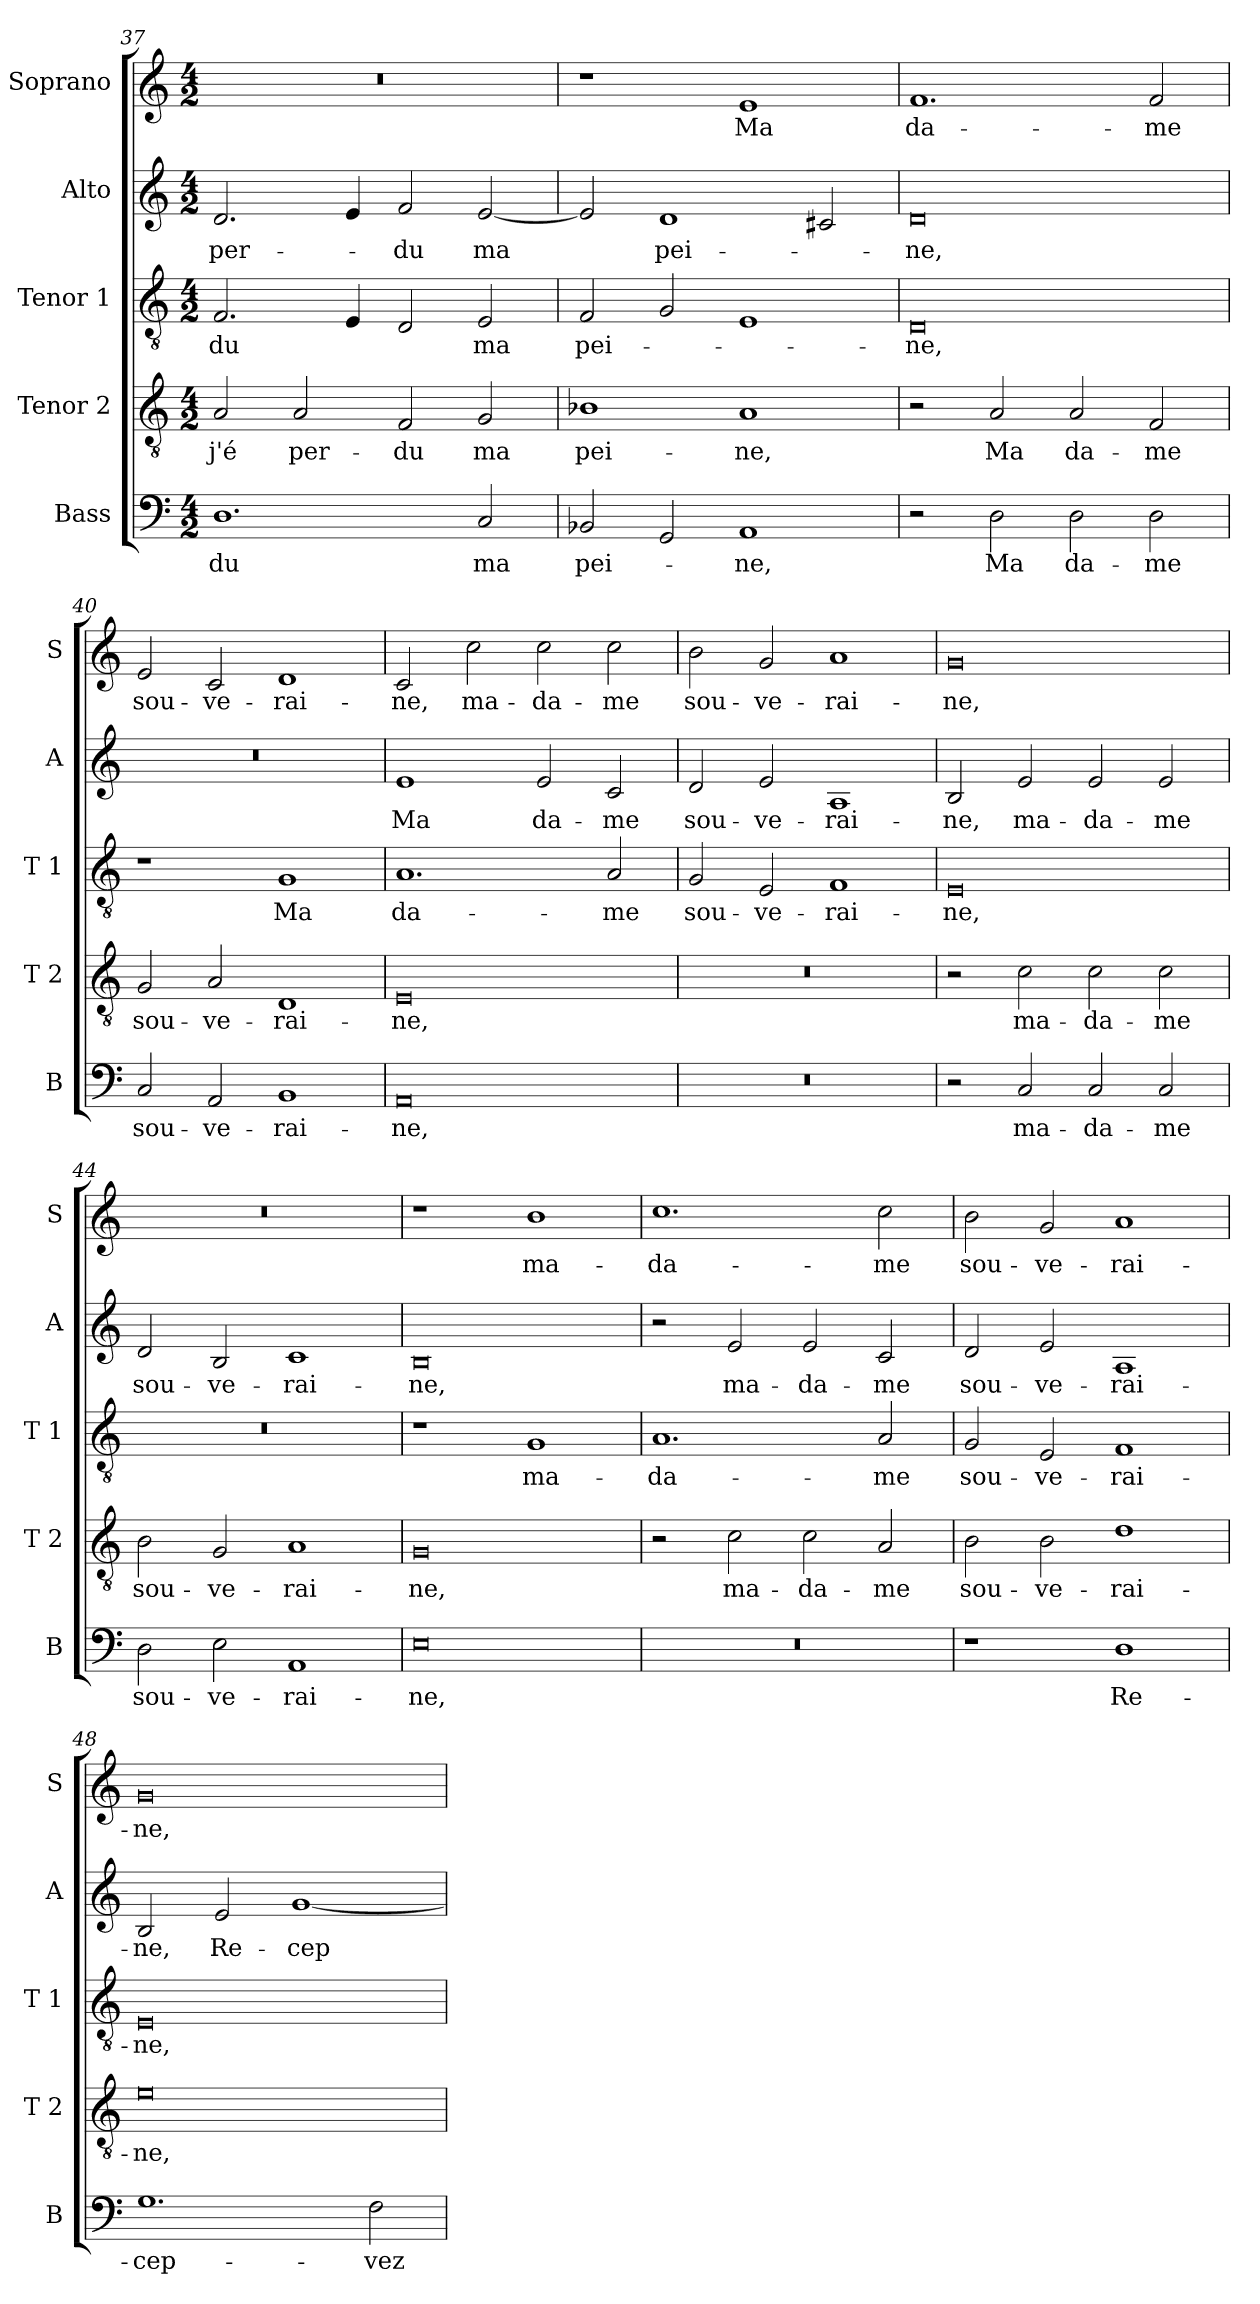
**kern	**text	**kern	**text	**kern	**text	**kern	**text	**kern	**text
*part5	*part5	*part4	*part4	*part3	*part3	*part2	*part2	*part1	*part1
*staff5	*staff5	*staff4	*staff4	*staff3	*staff3	*staff2	*staff2	*staff1	*staff1
*I"Bass	*	*I"Tenor 2	*	*I"Tenor 1	*	*I"Alto	*	*I"Soprano	*
*I'B	*	*I'T 2	*	*I'T 1	*	*I'A	*	*I'S	*
!!LO:LB:g=z
*clefF4	*	*clefGv2	*	*clefGv2	*	*clefG2	*	*clefG2	*
*k[]	*	*k[]	*	*k[]	*	*k[]	*	*k[]	*
*C:	*	*C:	*	*C:	*	*C:	*	*C:	*
*M4/2	*	*M4/2	*	*M4/2	*	*M4/2	*	*M4/2	*
=37	=37	=37	=37	=37	=37	=37	=37	=37	=37
!	!LO:LY:b	!	!LO:LY:b	!	!LO:LY:b	!	!LO:LY:b	!	!
1.D	-du	2A/	j'é	2.F/	-du	2.d/	per-	0r	.
!	!	!	!LO:LY:b	!	!	!	!	!	!
.	.	2A/	per-	.	.	.	.	.	.
.	.	.	.	4E/	.	4e/	.	.	.
!	!	!	!LO:LY:b	!	!	!	!LO:LY:b	!	!
.	.	2F/	-du	2D/	.	2f/	-du	.	.
!	!LO:LY:b	!	!LO:LY:b	!	!LO:LY:b	!	!LO:LY:b	!	!
2C/	ma	2G/	ma	2E/	ma	[2e/	ma	.	.
=38	=38	=38	=38	=38	=38	=38	=38	=38	=38
!	!LO:LY:b	!	!LO:LY:b	!	!LO:LY:b	!	!	!	!
2BB-X/	pei-	1B-X	pei-	2F/	pei-	2e/]	.	1r	.
!	!	!	!	!	!	!	!LO:LY:b	!	!
2GG/	.	.	.	2G/	.	1d	pei-	.	.
!	!LO:LY:b	!	!LO:LY:b	!	!	!	!	!	!LO:LY:b
1AA	-ne,	1A	-ne,	1E	.	.	.	1e	Ma
.	.	.	.	.	.	2c#X/	.	.	.
=39	=39	=39	=39	=39	=39	=39	=39	=39	=39
!	!	!	!	!	!LO:LY:b	!	!LO:LY:b	!	!LO:LY:b
2r	.	2r	.	0D	-ne,	0d	-ne,	1.f	da-
!	!LO:LY:b	!	!LO:LY:b	!	!	!	!	!	!
2D\	Ma	2A/	Ma	.	.	.	.	.	.
!	!LO:LY:b	!	!LO:LY:b	!	!	!	!	!	!
2D\	da-	2A/	da-	.	.	.	.	.	.
!	!LO:LY:b	!	!LO:LY:b	!	!	!	!	!	!LO:LY:b
2D\	-me	2F/	-me	.	.	.	.	2f/	-me
=40	=40	=40	=40	=40	=40	=40	=40	=40	=40
!	!LO:LY:b	!	!LO:LY:b	!	!	!	!	!	!LO:LY:b
2C/	sou-	2G/	sou-	1r	.	0r	.	2e/	sou-
!	!LO:LY:b	!	!LO:LY:b	!	!	!	!	!	!LO:LY:b
2AA/	-ve-	2A/	-ve-	.	.	.	.	2c/	-ve-
!	!LO:LY:b	!	!LO:LY:b	!	!LO:LY:b	!	!	!	!LO:LY:b
1BB	-rai-	1D	-rai-	1G	Ma	.	.	1d	-rai-
=41	=41	=41	=41	=41	=41	=41	=41	=41	=41
!	!LO:LY:b	!	!LO:LY:b	!	!LO:LY:b	!	!LO:LY:b	!	!LO:LY:b
0AA	-ne,	0E	-ne,	1.A	da-	1e	Ma	2c/	-ne,
!	!	!	!	!	!	!	!	!	!LO:LY:b
.	.	.	.	.	.	.	.	2cc\	ma-
!	!	!	!	!	!	!	!LO:LY:b	!	!LO:LY:b
.	.	.	.	.	.	2e/	da-	2cc\	-da-
!	!	!	!	!	!LO:LY:b	!	!LO:LY:b	!	!LO:LY:b
.	.	.	.	2A/	-me	2c/	-me	2cc\	-me
=42	=42	=42	=42	=42	=42	=42	=42	=42	=42
!	!	!	!	!	!LO:LY:b	!	!LO:LY:b	!	!LO:LY:b
0r	.	0r	.	2G/	sou-	2d/	sou-	2b\	sou-
!	!	!	!	!	!LO:LY:b	!	!LO:LY:b	!	!LO:LY:b
.	.	.	.	2E/	-ve-	2e/	-ve-	2g/	-ve-
!	!	!	!	!	!LO:LY:b	!	!LO:LY:b	!	!LO:LY:b
.	.	.	.	1F	-rai-	1A	-rai-	1a	-rai-
!!LO:LB:g=z
=43	=43	=43	=43	=43	=43	=43	=43	=43	=43
!	!	!	!	!	!LO:LY:b	!	!LO:LY:b	!	!LO:LY:b
2r	.	2r	.	0E	-ne,	2B/	-ne,	0g	-ne,
!	!LO:LY:b	!	!LO:LY:b	!	!	!	!LO:LY:b	!	!
2C/	ma-	2c\	ma-	.	.	2e/	ma-	.	.
!	!LO:LY:b	!	!LO:LY:b	!	!	!	!LO:LY:b	!	!
2C/	-da-	2c\	-da-	.	.	2e/	-da-	.	.
!	!LO:LY:b	!	!LO:LY:b	!	!	!	!LO:LY:b	!	!
2C/	-me	2c\	-me	.	.	2e/	-me	.	.
=44	=44	=44	=44	=44	=44	=44	=44	=44	=44
!	!LO:LY:b	!	!LO:LY:b	!	!	!	!LO:LY:b	!	!
2D\	sou-	2B\	sou-	0r	.	2d/	sou-	0r	.
!	!LO:LY:b	!	!LO:LY:b	!	!	!	!LO:LY:b	!	!
2E\	-ve-	2G/	-ve-	.	.	2B/	-ve-	.	.
!	!LO:LY:b	!	!LO:LY:b	!	!	!	!LO:LY:b	!	!
1AA	-rai-	1A	-rai-	.	.	1c	-rai-	.	.
=45	=45	=45	=45	=45	=45	=45	=45	=45	=45
!	!LO:LY:b	!	!LO:LY:b	!	!	!	!LO:LY:b	!	!
0E	-ne,	0G	-ne,	1r	.	0B	-ne,	1r	.
!	!	!	!	!	!LO:LY:b	!	!	!	!LO:LY:b
.	.	.	.	1G	ma-	.	.	1b	ma-
=46	=46	=46	=46	=46	=46	=46	=46	=46	=46
!	!	!	!	!	!LO:LY:b	!	!	!	!LO:LY:b
0r	.	2r	.	1.A	-da-	2r	.	1.cc	-da-
!	!	!	!LO:LY:b	!	!	!	!LO:LY:b	!	!
.	.	2c\	ma-	.	.	2e/	ma-	.	.
!	!	!	!LO:LY:b	!	!	!	!LO:LY:b	!	!
.	.	2c\	-da-	.	.	2e/	-da-	.	.
!	!	!	!LO:LY:b	!	!LO:LY:b	!	!LO:LY:b	!	!LO:LY:b
.	.	2A/	-me	2A/	-me	2c/	-me	2cc\	-me
=47	=47	=47	=47	=47	=47	=47	=47	=47	=47
!	!	!	!LO:LY:b	!	!LO:LY:b	!	!LO:LY:b	!	!LO:LY:b
1r	.	2B\	sou-	2G/	sou-	2d/	sou-	2b\	sou-
!	!	!	!LO:LY:b	!	!LO:LY:b	!	!LO:LY:b	!	!LO:LY:b
.	.	2B\	-ve-	2E/	-ve-	2e/	-ve-	2g/	-ve-
!	!LO:LY:b	!	!LO:LY:b	!	!LO:LY:b	!	!LO:LY:b	!	!LO:LY:b
1D	Re-	1d	-rai-	1F	-rai-	1A	-rai-	1a	-rai-
=48	=48	=48	=48	=48	=48	=48	=48	=48	=48
!	!LO:LY:b	!	!LO:LY:b	!	!LO:LY:b	!	!LO:LY:b	!	!LO:LY:b
1.G	-cep-	0e	-ne,	0E	-ne,	2B/	-ne,	0g	-ne,
!	!	!	!	!	!	!	!LO:LY:b	!	!
.	.	.	.	.	.	2e/	Re-	.	.
!	!	!	!	!	!	!	!LO:LY:b	!	!
.	.	.	.	.	.	[1g	-cep-	.	.
!	!LO:LY:b	!	!	!	!	!	!	!	!
2F\	-vez	.	.	.	.	.	.	.	.
=	=	=	=	=	=	=	=	=	=
*-	*-	*-	*-	*-	*-	*-	*-	*-	*-
